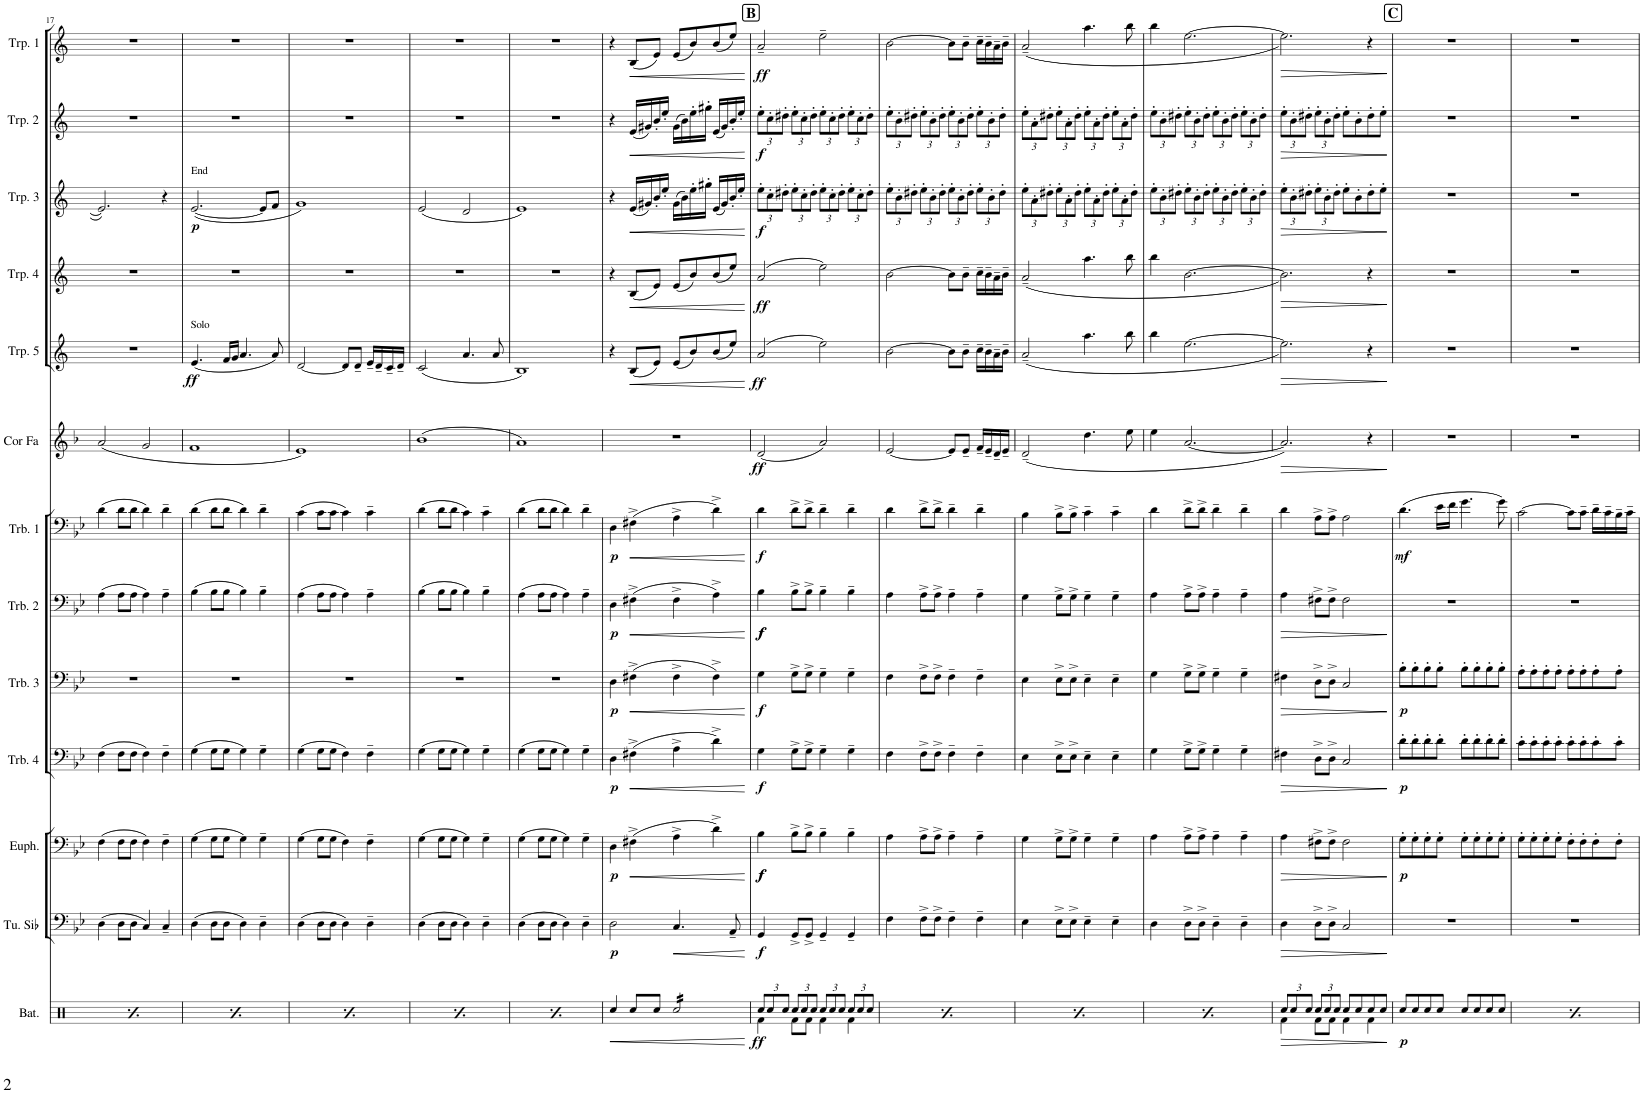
**kern	**dynam	**kern	**dynam	**kern	**dynam	**kern	**dynam	**kern	**dynam	**kern	**dynam	**kern	**dynam	**kern	**dynam	**kern	**dynam	**kern	**dynam	**kern	**dynam	**kern	**dynam	**kern	**dynam
*part13	*part13	*part12	*part12	*part11	*part11	*part10	*part10	*part9	*part9	*part8	*part8	*part7	*part7	*part6	*part6	*part5	*part5	*part4	*part4	*part3	*part3	*part2	*part2	*part1	*part1
*staff13	*staff13	*staff12	*staff12	*staff11	*staff11	*staff10	*staff10	*staff9	*staff9	*staff8	*staff8	*staff7	*staff7	*staff6	*staff6	*staff5	*staff5	*staff4	*staff4	*staff3	*staff3	*staff2	*staff2	*staff1	*staff1
*I"Batterie	*	*I"Tuba en Sib	*	*I"Euphonium	*	*I"Trombone 4	*	*I"Trombone 3	*	*I"Trombone 2	*	*I"Trombone 1	*	*I"Cor en Fa	*	*I"Trompette 5	*	*I"Trompette 4	*	*I"Trompette 3	*	*I"Trompette 2	*	*I"Trompette 1	*
*I'Bat.	*	*I'Tu. Sib	*	*I'Euph.	*	*I'Trb. 4	*	*I'Trb. 3	*	*I'Trb. 2	*	*I'Trb. 1	*	*I'Cor Fa	*	*I'Trp. 5	*	*I'Trp. 4	*	*I'Trp. 3	*	*I'Trp. 2	*	*I'Trp. 1	*
!!LO:PB:g=z
*clefX	*	*clefF4	*	*clefF4	*	*clefF4	*	*clefF4	*	*clefF4	*	*clefF4	*	*clefG2	*	*clefG2	*	*clefG2	*	*clefG2	*	*clefG2	*	*clefG2	*
*	*	*	*	*	*	*	*	*	*	*	*	*	*	*Trd4c7	*	*Trd1c2	*	*Trd1c2	*	*Trd1c2	*	*Trd1c2	*	*Trd1c2	*
*k[]	*	*k[b-e-]	*	*k[b-e-]	*	*k[b-e-]	*	*k[b-e-]	*	*k[b-e-]	*	*k[b-e-]	*	*k[b-]	*	*k[]	*	*k[]	*	*k[]	*	*k[]	*	*k[]	*
*M4/4	*	*M4/4	*	*M4/4	*	*M4/4	*	*M4/4	*	*M4/4	*	*M4/4	*	*M4/4	*	*M4/4	*	*M4/4	*	*M4/4	*	*M4/4	*	*M4/4	*
=17	=17	=17	=17	=17	=17	=17	=17	=17	=17	=17	=17	=17	=17	=17	=17	=17	=17	=17	=17	=17	=17	=17	=17	=17	=17
4Rdd/	.	(4D\	.	(4F\	.	(4F\	.	1r	.	(4A\	.	(4d\	.	(2a/	.	1r	.	1r	.	2.e/]	.	1r	.	1r	.
8Rdd/L	.	8D\L	.	8F\L	.	8F\L	.	.	.	8A\L	.	8d\L	.	.	.	.	.	.	.	.	.	.	.	.	.
8Rdd/J	.	8D\J	.	8F\J	.	8F\J	.	.	.	8A\J	.	8d\J	.	.	.	.	.	.	.	.	.	.	.	.	.
4Rdd/	.	4C/)	.	4F\)	.	4F\)	.	.	.	4A\)	.	4d\)	.	2g/	.	.	.	.	.	.	.	.	.	.	.
4Rdd/	.	4C~/	.	4F~\	.	4F~\	.	.	.	4A~\	.	4d~\	.	.	.	.	.	.	.	4r	.	.	.	.	.
=18	=18	=18	=18	=18	=18	=18	=18	=18	=18	=18	=18	=18	=18	=18	=18	=18	=18	=18	=18	=18	=18	=18	=18	=18	=18
!	!	!	!	!	!	!	!	!	!	!	!	!	!	!	!	!	!	!	!	!LO:TX:a:t=End	!	!	!	!	!
!	!	!	!	!	!	!	!	!	!	!	!	!	!	!	!	!LO:TX:a:t=Solo	!	!	!	!	!	!	!	!	!
!	!	!	!	!	!	!	!	!	!	!	!	!	!	!	!	!	!LO:DY:b	!	!	!	!LO:DY:b	!	!	!	!
4Rdd/	.	(4D\	.	(4G\	.	(4G\	.	1r	.	(4B-\	.	(4d\	.	1f	.	(4.e/	ff	1r	.	([2.e/	p	1r	.	1r	.
8Rdd/L	.	8D\L	.	8G\L	.	8G\L	.	.	.	8B-\L	.	8d\L	.	.	.	.	.	.	.	.	.	.	.	.	.
8Rdd/J	.	8D\J	.	8G\J	.	8G\J	.	.	.	8B-\J	.	8d\J	.	.	.	16f/LL	.	.	.	.	.	.	.	.	.
.	.	.	.	.	.	.	.	.	.	.	.	.	.	.	.	16g/JJ	.	.	.	.	.	.	.	.	.
4Rdd/	.	4D\)	.	4G\)	.	4G\)	.	.	.	4B-\)	.	4d\)	.	.	.	4.a/	.	.	.	.	.	.	.	.	.
4Rdd/	.	4D~\	.	4G~\	.	4G~\	.	.	.	4B-~\	.	4d~\	.	.	.	.	.	.	.	8e/L]	.	.	.	.	.
.	.	.	.	.	.	.	.	.	.	.	.	.	.	.	.	8a/)	.	.	.	8f/J	.	.	.	.	.
=19	=19	=19	=19	=19	=19	=19	=19	=19	=19	=19	=19	=19	=19	=19	=19	=19	=19	=19	=19	=19	=19	=19	=19	=19	=19
4Rdd/	.	(4D\	.	(4G\	.	(4G\	.	1r	.	(4A\	.	(4c\	.	1e)	.	[2d/	.	1r	.	1g)	.	1r	.	1r	.
8Rdd/L	.	8D\L	.	8G\L	.	8G\L	.	.	.	8A\L	.	8c\L	.	.	.	.	.	.	.	.	.	.	.	.	.
8Rdd/J	.	8D\J	.	8G\J	.	8G\J	.	.	.	8A\J	.	8c\J	.	.	.	.	.	.	.	.	.	.	.	.	.
4Rdd/	.	4D\)	.	4F\)	.	4F\)	.	.	.	4A\)	.	4c\)	.	.	.	8d/L]	.	.	.	.	.	.	.	.	.
.	.	.	.	.	.	.	.	.	.	.	.	.	.	.	.	8d~/J	.	.	.	.	.	.	.	.	.
4Rdd/	.	4D~\	.	4F~\	.	4F~\	.	.	.	4A~\	.	4c~\	.	.	.	16e~/LL	.	.	.	.	.	.	.	.	.
.	.	.	.	.	.	.	.	.	.	.	.	.	.	.	.	16d~/	.	.	.	.	.	.	.	.	.
.	.	.	.	.	.	.	.	.	.	.	.	.	.	.	.	16c~/	.	.	.	.	.	.	.	.	.
.	.	.	.	.	.	.	.	.	.	.	.	.	.	.	.	16d~/JJ	.	.	.	.	.	.	.	.	.
=20	=20	=20	=20	=20	=20	=20	=20	=20	=20	=20	=20	=20	=20	=20	=20	=20	=20	=20	=20	=20	=20	=20	=20	=20	=20
4Rdd/	.	(4D\	.	(4G\	.	(4G\	.	1r	.	(4B-\	.	(4d\	.	(1b-	.	(2c/	.	1r	.	(2e/	.	1r	.	1r	.
8Rdd/L	.	8D\L	.	8G\L	.	8G\L	.	.	.	8B-\L	.	8d\L	.	.	.	.	.	.	.	.	.	.	.	.	.
8Rdd/J	.	8D\J	.	8G\J	.	8G\J	.	.	.	8B-\J	.	8d\J	.	.	.	.	.	.	.	.	.	.	.	.	.
4Rdd/	.	4D\)	.	4G\)	.	4G\)	.	.	.	4B-\)	.	4c\)	.	.	.	4.a/	.	.	.	2d/	.	.	.	.	.
4Rdd/	.	4D~\	.	4G~\	.	4G~\	.	.	.	4B-~\	.	4c~\	.	.	.	.	.	.	.	.	.	.	.	.	.
.	.	.	.	.	.	.	.	.	.	.	.	.	.	.	.	8a/	.	.	.	.	.	.	.	.	.
=21	=21	=21	=21	=21	=21	=21	=21	=21	=21	=21	=21	=21	=21	=21	=21	=21	=21	=21	=21	=21	=21	=21	=21	=21	=21
4Rdd/	.	(4D\	.	(4G\	.	(4G\	.	1r	.	(4A\	.	(4d\	.	1a)	.	1B)	.	1r	.	1e)	.	1r	.	1r	.
8Rdd/L	.	8D\L	.	8G\L	.	8G\L	.	.	.	8A\L	.	8d\L	.	.	.	.	.	.	.	.	.	.	.	.	.
8Rdd/J	.	8D\J	.	8G\J	.	8G\J	.	.	.	8A\J	.	8d\J	.	.	.	.	.	.	.	.	.	.	.	.	.
4Rdd/	.	4D\)	.	4G\)	.	4G\)	.	.	.	4A\)	.	4d\)	.	.	.	.	.	.	.	.	.	.	.	.	.
4Rdd/	.	4D~\	.	4G~\	.	4G~\	.	.	.	4A~\	.	4d~\	.	.	.	.	.	.	.	.	.	.	.	.	.
=22	=22	=22	=22	=22	=22	=22	=22	=22	=22	=22	=22	=22	=22	=22	=22	=22	=22	=22	=22	=22	=22	=22	=22	=22	=22
!	!LO:HP:b	!	!LO:DY:b	!	!LO:DY:b	!	!LO:DY:b	!	!LO:DY:b	!	!LO:DY:b	!	!LO:DY:b	!	!	!	!	!	!	!	!	!	!	!	!
4Rcc/	<	2D\	p	4D\	p	4D\	p	4D\	p	4D\	p	4D\	p	1r	.	4r	.	4r	.	4r	.	4r	.	4r	.
!	!	!	!	!	!LO:HP:b	!	!LO:HP:b	!	!LO:HP:b	!	!LO:HP:b	!	!LO:HP:b	!	!	!	!LO:HP:b	!	!LO:HP:b	!	!LO:HP:b	!	!LO:HP:b	!	!LO:HP:b
8Rcc/L	.	.	.	(4F#X^\	<	(4F#X^\	<	(4F#X^\	<	(4F#X^\	<	(4F#X^\	<	.	.	(8B/L	<	(8B/L	<	(16e/LL	<	(16e/LL	<	(8B/L	<
.	.	.	.	.	.	.	.	.	.	.	.	.	.	.	.	.	.	.	.	16g#X/)	.	16g#X/)	.	.	.
8Rcc/J	.	.	.	.	.	.	.	.	.	.	.	.	.	.	.	8e/J)	.	8e/J)	.	16b'/	.	16b'/	.	8e/J)	.
.	.	.	.	.	.	.	.	.	.	.	.	.	.	.	.	.	.	.	.	16ee'/JJ	.	16ee'/JJ	.	.	.
!	!	!	!LO:HP:b	!	!	!	!	!	!	!	!	!	!	!	!	!	!	!	!	!	!	!	!	!	!
*tremolo	*	*	*	*	*	*	*	*	*	*	*	*	*	*	*	*	*	*	*	*	*	*	*	*	*
16Rcc/LL	.	4.C/	<	4A^\	.	4A^\	.	4F#^\	.	4F#^\	.	4A^\	.	.	.	(8e/L	.	(8e/L	.	(16g#\LL	.	(16g#\LL	.	(8e/L	.
16Rcc/	.	.	.	.	.	.	.	.	.	.	.	.	.	.	.	.	.	.	.	16b\)	.	16b\)	.	.	.
16Rcc/	.	.	.	.	.	.	.	.	.	.	.	.	.	.	.	8b/)	.	8b/)	.	16ee'\	.	16ee'\	.	8b/)	.
16Rcc/	.	.	.	.	.	.	.	.	.	.	.	.	.	.	.	.	.	.	.	16gg#X'\JJ	.	16gg#X'\JJ	.	.	.
16Rcc/	.	.	.	4d^\)	.	4d^\)	.	4F#^\)	.	4A^\)	.	4d^\)	.	.	.	(8b/	.	(8b/	.	(16e/LL	.	(16e/LL	.	(8b/	.
16Rcc/	.	.	.	.	.	.	.	.	.	.	.	.	.	.	.	.	.	.	.	16g#/)	.	16g#/)	.	.	.
16Rcc/	.	8AA~/	.	.	.	.	.	.	.	.	.	.	.	.	.	8ee/J)	.	8ee/J)	.	16b'/	.	16b'/	.	8ee/J)	.
16Rcc/JJ	.	.	.	.	.	.	.	.	.	.	.	.	.	.	.	.	.	.	.	16ee'/JJ	.	16ee'/JJ	.	.	.
*Xtremolo	*	*	*	*	*	*	*	*	*	*	*	*	*	*	*	*	*	*	*	*	*	*	*	*	*
.	[	.	[	.	[	.	[	.	[	.	[	.	[	.	.	.	[	.	[	.	[	.	[	.	[
!!LO:REH:place=s1:a:B:cj:fs=14:t=B
=23	=23	=23	=23	=23	=23	=23	=23	=23	=23	=23	=23	=23	=23	=23	=23	=23	=23	=23	=23	=23	=23	=23	=23	=23	=23
*Xbrackettup	*	*	*	*	*	*	*	*	*	*	*	*	*	*	*	*	*	*	*	*Xbrackettup	*	*Xbrackettup	*	*	*
*^	*	*	*	*	*	*	*	*	*	*	*	*	*	*	*	*	*	*	*	*	*	*	*	*	*
!	!	!LO:DY:b	!	!LO:DY:b	!	!LO:DY:b	!	!	!	!	!	!	!	!	!	!	!	!	!	!	!	!	!	!	!	!
!	!	!	!	!	!	!LO:DY:n=1:b	!	!LO:DY:b	!	!LO:DY:b	!	!LO:DY:b	!	!	!	!	!	!	!	!	!	!	!	!	!	!
!	!	!	!	!	!	!	!	!	!	!	!	!LO:DY:n=1:b	!	!LO:DY:b	!	!LO:DY:b	!	!LO:DY:b	!	!LO:DY:b	!	!LO:DY:b	!	!LO:DY:b	!	!LO:DY:b
12Rcc/L	4Rf\	ff	4GG/	f	4B-\	f f	4G\	f	4G\	f	4B-\	f f	4d\	f	(2d/	ff	(2a/	ff	(2a/	ff	12ee'\L	f	12ee'\L	f	2a~/	ff
12Rcc/	.	.	.	.	.	.	.	.	.	.	.	.	.	.	.	.	.	.	.	.	12cc'\	.	12cc'\	.	.	.
12Rcc/J	.	.	.	.	.	.	.	.	.	.	.	.	.	.	.	.	.	.	.	.	12dd#X'\J	.	12dd#X'\J	.	.	.
12Rcc/L	8Rf\L	.	8GG^/L	.	8B-^\L	.	8G^\L	.	8G^\L	.	8B-^\L	.	8d^\L	.	.	.	.	.	.	.	12ee'\L	.	12ee'\L	.	.	.
12Rcc/	.	.	.	.	.	.	.	.	.	.	.	.	.	.	.	.	.	.	.	.	12cc'\	.	12cc'\	.	.	.
.	8Rf\J	.	8GG^/J	.	8B-^\J	.	8G^\J	.	8G^\J	.	8B-^\J	.	8d^\J	.	.	.	.	.	.	.	.	.	.	.	.	.
12Rcc/J	.	.	.	.	.	.	.	.	.	.	.	.	.	.	.	.	.	.	.	.	12dd#'\J	.	12dd#'\J	.	.	.
12Rcc/L	4Rf\	.	4GG~/	.	4B-~\	.	4G~\	.	4G~\	.	4B-~\	.	4d~\	.	2a/)	.	2ee\)	.	2ee\)	.	12ee'\L	.	12ee'\L	.	2ee~\	.
12Rcc/	.	.	.	.	.	.	.	.	.	.	.	.	.	.	.	.	.	.	.	.	12cc'\	.	12cc'\	.	.	.
12Rcc/J	.	.	.	.	.	.	.	.	.	.	.	.	.	.	.	.	.	.	.	.	12dd#'\J	.	12dd#'\J	.	.	.
12Rcc/L	4Rf\	.	4GG~/	.	4B-~\	.	4G~\	.	4G~\	.	4B-~\	.	4d~\	.	.	.	.	.	.	.	12ee'\L	.	12ee'\L	.	.	.
12Rcc/	.	.	.	.	.	.	.	.	.	.	.	.	.	.	.	.	.	.	.	.	12cc'\	.	12cc'\	.	.	.
12Rcc/J	.	.	.	.	.	.	.	.	.	.	.	.	.	.	.	.	.	.	.	.	12dd#'\J	.	12dd#'\J	.	.	.
=24	=24	=24	=24	=24	=24	=24	=24	=24	=24	=24	=24	=24	=24	=24	=24	=24	=24	=24	=24	=24	=24	=24	=24	=24	=24	=24
!	!	!LO:DY:b	!	!	!	!	!	!	!	!	!	!	!	!	!	!	!	!	!	!	!	!	!	!	!	!
12Rcc/L	4Rf\	ff	4F\	.	4A\	.	4F\	.	4F\	.	4A\	.	4d\	.	[2e/	.	[2b\	.	[2b\	.	12ee'\L	.	12ee'\L	.	[2b\	.
12Rcc/	.	.	.	.	.	.	.	.	.	.	.	.	.	.	.	.	.	.	.	.	12b'\	.	12b'\	.	.	.
12Rcc/J	.	.	.	.	.	.	.	.	.	.	.	.	.	.	.	.	.	.	.	.	12dd#X'\J	.	12dd#X'\J	.	.	.
12Rcc/L	8Rf\L	.	8F^\L	.	8A^\L	.	8F^\L	.	8F^\L	.	8A^\L	.	8d^\L	.	.	.	.	.	.	.	12ee'\L	.	12ee'\L	.	.	.
12Rcc/	.	.	.	.	.	.	.	.	.	.	.	.	.	.	.	.	.	.	.	.	12b'\	.	12b'\	.	.	.
.	8Rf\J	.	8F^\J	.	8A^\J	.	8F^\J	.	8F^\J	.	8A^\J	.	8d^\J	.	.	.	.	.	.	.	.	.	.	.	.	.
12Rcc/J	.	.	.	.	.	.	.	.	.	.	.	.	.	.	.	.	.	.	.	.	12dd#'\J	.	12dd#'\J	.	.	.
12Rcc/L	4Rf\	.	4F~\	.	4A~\	.	4F~\	.	4F~\	.	4A~\	.	4d~\	.	8e/L]	.	8b\L]	.	8b\L]	.	12ee'\L	.	12ee'\L	.	8b\L]	.
12Rcc/	.	.	.	.	.	.	.	.	.	.	.	.	.	.	.	.	.	.	.	.	12b'\	.	12b'\	.	.	.
.	.	.	.	.	.	.	.	.	.	.	.	.	.	.	8e~/J	.	8b~\J	.	8b~\J	.	.	.	.	.	8b~\J	.
12Rcc/J	.	.	.	.	.	.	.	.	.	.	.	.	.	.	.	.	.	.	.	.	12dd#'\J	.	12dd#'\J	.	.	.
12Rcc/L	4Rf\	.	4F~\	.	4A~\	.	4F~\	.	4F~\	.	4A~\	.	4d~\	.	16f~/LL	.	16cc~\LL	.	16cc~\LL	.	12ee'\L	.	12ee'\L	.	16cc~\LL	.
.	.	.	.	.	.	.	.	.	.	.	.	.	.	.	16e~/	.	16b~\	.	16b~\	.	.	.	.	.	16b~\	.
12Rcc/	.	.	.	.	.	.	.	.	.	.	.	.	.	.	.	.	.	.	.	.	12b'\	.	12b'\	.	.	.
.	.	.	.	.	.	.	.	.	.	.	.	.	.	.	16d~/	.	16a~\	.	16a~\	.	.	.	.	.	16a~\	.
12Rcc/J	.	.	.	.	.	.	.	.	.	.	.	.	.	.	.	.	.	.	.	.	12dd#'\J	.	12dd#'\J	.	.	.
.	.	.	.	.	.	.	.	.	.	.	.	.	.	.	16e~/JJ	.	16b~\JJ	.	16b~\JJ	.	.	.	.	.	16b~\JJ	.
=25	=25	=25	=25	=25	=25	=25	=25	=25	=25	=25	=25	=25	=25	=25	=25	=25	=25	=25	=25	=25	=25	=25	=25	=25	=25	=25
!	!	!LO:DY:b	!	!	!	!	!	!	!	!	!	!	!	!	!	!	!	!	!	!	!	!	!	!	!	!
12Rcc/L	4Rf\	ff	4E-\	.	4G\	.	4E-\	.	4E-\	.	4G\	.	4B-\	.	(<2d~/	.	(<2a~/	.	(<2a~/	.	12ee'\L	.	12ee'\L	.	(<2a~/	.
12Rcc/	.	.	.	.	.	.	.	.	.	.	.	.	.	.	.	.	.	.	.	.	12a'\	.	12a'\	.	.	.
12Rcc/J	.	.	.	.	.	.	.	.	.	.	.	.	.	.	.	.	.	.	.	.	12dd#X'\J	.	12dd#X'\J	.	.	.
12Rcc/L	8Rf\L	.	8E-^\L	.	8G^\L	.	8E-^\L	.	8E-^\L	.	8G^\L	.	8B-^\L	.	.	.	.	.	.	.	12ee'\L	.	12ee'\L	.	.	.
12Rcc/	.	.	.	.	.	.	.	.	.	.	.	.	.	.	.	.	.	.	.	.	12a'\	.	12a'\	.	.	.
.	8Rf\J	.	8E-^\J	.	8G^\J	.	8E-^\J	.	8E-^\J	.	8G^\J	.	8B-^\J	.	.	.	.	.	.	.	.	.	.	.	.	.
12Rcc/J	.	.	.	.	.	.	.	.	.	.	.	.	.	.	.	.	.	.	.	.	12dd#'\J	.	12dd#'\J	.	.	.
12Rcc/L	4Rf\	.	4E-~\	.	4G~\	.	4E-~\	.	4E-~\	.	4G~\	.	4c~\	.	4.dd\	.	4.aa\	.	4.aa\	.	12ee'\L	.	12ee'\L	.	4.aa\	.
12Rcc/	.	.	.	.	.	.	.	.	.	.	.	.	.	.	.	.	.	.	.	.	12a'\	.	12a'\	.	.	.
12Rcc/J	.	.	.	.	.	.	.	.	.	.	.	.	.	.	.	.	.	.	.	.	12dd#'\J	.	12dd#'\J	.	.	.
12Rcc/L	4Rf\	.	4E-~\	.	4G~\	.	4E-~\	.	4E-~\	.	4G~\	.	4c~\	.	.	.	.	.	.	.	12ee'\L	.	12ee'\L	.	.	.
12Rcc/	.	.	.	.	.	.	.	.	.	.	.	.	.	.	.	.	.	.	.	.	12a'\	.	12a'\	.	.	.
.	.	.	.	.	.	.	.	.	.	.	.	.	.	.	8ee\	.	8bb\	.	8bb\	.	.	.	.	.	8bb\	.
12Rcc/J	.	.	.	.	.	.	.	.	.	.	.	.	.	.	.	.	.	.	.	.	12dd#'\J	.	12dd#'\J	.	.	.
=26	=26	=26	=26	=26	=26	=26	=26	=26	=26	=26	=26	=26	=26	=26	=26	=26	=26	=26	=26	=26	=26	=26	=26	=26	=26	=26
!	!	!LO:DY:b	!	!	!	!	!	!	!	!	!	!	!	!	!	!	!	!	!	!	!	!	!	!	!	!
12Rcc/L	4Rf\	ff	4D\	.	4A\	.	4G\	.	4G\	.	4A\	.	4d\	.	4ee\	.	4bb\	.	4bb\	.	12ee'\L	.	12ee'\L	.	4bb\	.
12Rcc/	.	.	.	.	.	.	.	.	.	.	.	.	.	.	.	.	.	.	.	.	12b'\	.	12b'\	.	.	.
12Rcc/J	.	.	.	.	.	.	.	.	.	.	.	.	.	.	.	.	.	.	.	.	12dd#X'\J	.	12dd#X'\J	.	.	.
12Rcc/L	8Rf\L	.	8D^\L	.	8A^\L	.	8G^\L	.	8G^\L	.	8A^\L	.	8d^\L	.	[2.a/	.	[2.ee\	.	[2.b\	.	12ee'\L	.	12ee'\L	.	[2.ee\	.
12Rcc/	.	.	.	.	.	.	.	.	.	.	.	.	.	.	.	.	.	.	.	.	12b'\	.	12b'\	.	.	.
.	8Rf\J	.	8D^\J	.	8A^\J	.	8G^\J	.	8G^\J	.	8A^\J	.	8d^\J	.	.	.	.	.	.	.	.	.	.	.	.	.
12Rcc/J	.	.	.	.	.	.	.	.	.	.	.	.	.	.	.	.	.	.	.	.	12dd#'\J	.	12dd#'\J	.	.	.
12Rcc/L	4Rf\	.	4D~\	.	4A~\	.	4G~\	.	4G~\	.	4A~\	.	4d~\	.	.	.	.	.	.	.	12ee'\L	.	12ee'\L	.	.	.
12Rcc/	.	.	.	.	.	.	.	.	.	.	.	.	.	.	.	.	.	.	.	.	12b'\	.	12b'\	.	.	.
12Rcc/J	.	.	.	.	.	.	.	.	.	.	.	.	.	.	.	.	.	.	.	.	12dd#'\J	.	12dd#'\J	.	.	.
12Rcc/L	4Rf\	.	4D~\	.	4A~\	.	4G~\	.	4G~\	.	4A~\	.	4d~\	.	.	.	.	.	.	.	12ee'\L	.	12ee'\L	.	.	.
12Rcc/	.	.	.	.	.	.	.	.	.	.	.	.	.	.	.	.	.	.	.	.	12b'\	.	12b'\	.	.	.
12Rcc/J	.	.	.	.	.	.	.	.	.	.	.	.	.	.	.	.	.	.	.	.	12dd#'\J	.	12dd#'\J	.	.	.
=27	=27	=27	=27	=27	=27	=27	=27	=27	=27	=27	=27	=27	=27	=27	=27	=27	=27	=27	=27	=27	=27	=27	=27	=27	=27	=27
!	!	!LO:HP:b	!	!LO:HP:b	!	!LO:HP:b	!	!LO:HP:b	!	!LO:HP:b	!	!LO:HP:b	!	!	!	!LO:HP:b	!	!LO:HP:b	!	!LO:HP:b	!	!LO:HP:b	!	!LO:HP:b	!	!LO:HP:b
12Rcc/L	4Rf\	>	4D\	>	4A\	>	4F#X\	>	4F#X\	>	4A\	>	4d\	.	2.a/])	>	2.ee\])	>	2.b\])	>	12ee'\L	>	12ee'\L	>	2.ee\])	>
12Rcc/	.	.	.	.	.	.	.	.	.	.	.	.	.	.	.	.	.	.	.	.	12b'\	.	12b'\	.	.	.
12Rcc/J	.	.	.	.	.	.	.	.	.	.	.	.	.	.	.	.	.	.	.	.	12dd#X'\J	.	12dd#X'\J	.	.	.
12Rcc/L	8Rf\L	.	8D^\L	.	8F#X^\L	.	8D^\L	.	8D^\L	.	8F#X^\L	.	8A^\L	.	.	.	.	.	.	.	12ee'\L	.	12ee'\L	.	.	.
12Rcc/	.	.	.	.	.	.	.	.	.	.	.	.	.	.	.	.	.	.	.	.	12b'\	.	12b'\	.	.	.
.	8Rf\J	.	8D^\J	.	8F#^\J	.	8D^\J	.	8D^\J	.	8F#^\J	.	8A^\J	.	.	.	.	.	.	.	.	.	.	.	.	.
12Rcc/J	.	.	.	.	.	.	.	.	.	.	.	.	.	.	.	.	.	.	.	.	12dd#'\J	.	12dd#'\J	.	.	.
8Rcc/L	4Rf\	.	2C/	.	2F#\	.	2C/	.	2C/	.	2F#\	.	2A\	.	.	.	.	.	.	.	8ee'\L	.	8ee'\L	.	.	.
8Rcc/	.	.	.	.	.	.	.	.	.	.	.	.	.	.	.	.	.	.	.	.	8b'\	.	8b'\	.	.	.
8Rcc/	4Rf\	.	.	.	.	.	.	.	.	.	.	.	.	.	4r	.	4r	.	4r	.	8dd#'\	.	8dd#'\	.	4r	.
8Rcc/J	.	.	.	.	.	.	.	.	.	.	.	.	.	.	.	.	.	.	.	.	8ee'\J	.	8ee'\J	.	.	.
*v	*v	*	*	*	*	*	*	*	*	*	*	*	*	*	*	*	*	*	*	*	*	*	*	*	*	*
.	]	.	]	.	]	.	]	.	]	.	]	.	.	.	]	.	]	.	]	.	]	.	]	.	]
!!LO:REH:place=s1:a:B:cj:fs=14:t=C
=28	=28	=28	=28	=28	=28	=28	=28	=28	=28	=28	=28	=28	=28	=28	=28	=28	=28	=28	=28	=28	=28	=28	=28	=28	=28
!	!LO:DY:b	!	!	!	!LO:DY:b	!	!LO:DY:b	!	!LO:DY:b	!	!	!	!LO:DY:b	!	!	!	!	!	!	!	!	!	!	!	!
8Rcc/L	p	1r	.	8G'\L	p	8d'\L	p	8B-'\L	p	1r	.	(4.d\	mf	1r	.	1r	.	1r	.	1r	.	1r	.	1r	.
8Rcc/	.	.	.	8G'\	.	8d'\	.	8B-'\	.	.	.	.	.	.	.	.	.	.	.	.	.	.	.	.	.
8Rcc/	.	.	.	8G'\	.	8d'\	.	8B-'\	.	.	.	.	.	.	.	.	.	.	.	.	.	.	.	.	.
8Rcc/J	.	.	.	8G'\J	.	8d'\J	.	8B-'\J	.	.	.	16e-\LL	.	.	.	.	.	.	.	.	.	.	.	.	.
.	.	.	.	.	.	.	.	.	.	.	.	16f\JJ	.	.	.	.	.	.	.	.	.	.	.	.	.
8Rcc/L	.	.	.	8G'\L	.	8d'\L	.	8B-'\L	.	.	.	4.g\	.	.	.	.	.	.	.	.	.	.	.	.	.
8Rcc/	.	.	.	8G'\	.	8d'\	.	8B-'\	.	.	.	.	.	.	.	.	.	.	.	.	.	.	.	.	.
8Rcc/	.	.	.	8G'\	.	8d'\	.	8B-'\	.	.	.	.	.	.	.	.	.	.	.	.	.	.	.	.	.
8Rcc/J	.	.	.	8G'\J	.	8d'\J	.	8B-'\J	.	.	.	8g\)	.	.	.	.	.	.	.	.	.	.	.	.	.
=29	=29	=29	=29	=29	=29	=29	=29	=29	=29	=29	=29	=29	=29	=29	=29	=29	=29	=29	=29	=29	=29	=29	=29	=29	=29
!	!LO:DY:b	!	!	!	!	!	!	!	!	!	!	!	!	!	!	!	!	!	!	!	!	!	!	!	!
8Rcc/L	p	1r	.	8G'\L	.	8c'\L	.	8A'\L	.	1r	.	[2c\	.	1r	.	1r	.	1r	.	1r	.	1r	.	1r	.
8Rcc/	.	.	.	8G'\	.	8c'\	.	8A'\	.	.	.	.	.	.	.	.	.	.	.	.	.	.	.	.	.
8Rcc/	.	.	.	8G'\	.	8c'\	.	8A'\	.	.	.	.	.	.	.	.	.	.	.	.	.	.	.	.	.
8Rcc/J	.	.	.	8G'\J	.	8c'\J	.	8A'\J	.	.	.	.	.	.	.	.	.	.	.	.	.	.	.	.	.
8Rcc/L	.	.	.	8F'\L	.	8c'\L	.	8A'\L	.	.	.	8c\L]	.	.	.	.	.	.	.	.	.	.	.	.	.
8Rcc/	.	.	.	8F'\	.	8c'\	.	8A'\	.	.	.	8c~\J	.	.	.	.	.	.	.	.	.	.	.	.	.
8Rcc/	.	.	.	8F'\	.	8c'\	.	8A'\	.	.	.	16d~\LL	.	.	.	.	.	.	.	.	.	.	.	.	.
.	.	.	.	.	.	.	.	.	.	.	.	16c~\	.	.	.	.	.	.	.	.	.	.	.	.	.
8Rcc/J	.	.	.	8F'\J	.	8c'\J	.	8A'\J	.	.	.	16B-~\	.	.	.	.	.	.	.	.	.	.	.	.	.
.	.	.	.	.	.	.	.	.	.	.	.	16c~\JJ	.	.	.	.	.	.	.	.	.	.	.	.	.
=	=	=	=	=	=	=	=	=	=	=	=	=	=	=	=	=	=	=	=	=	=	=	=	=	=
*-	*-	*-	*-	*-	*-	*-	*-	*-	*-	*-	*-	*-	*-	*-	*-	*-	*-	*-	*-	*-	*-	*-	*-	*-	*-
